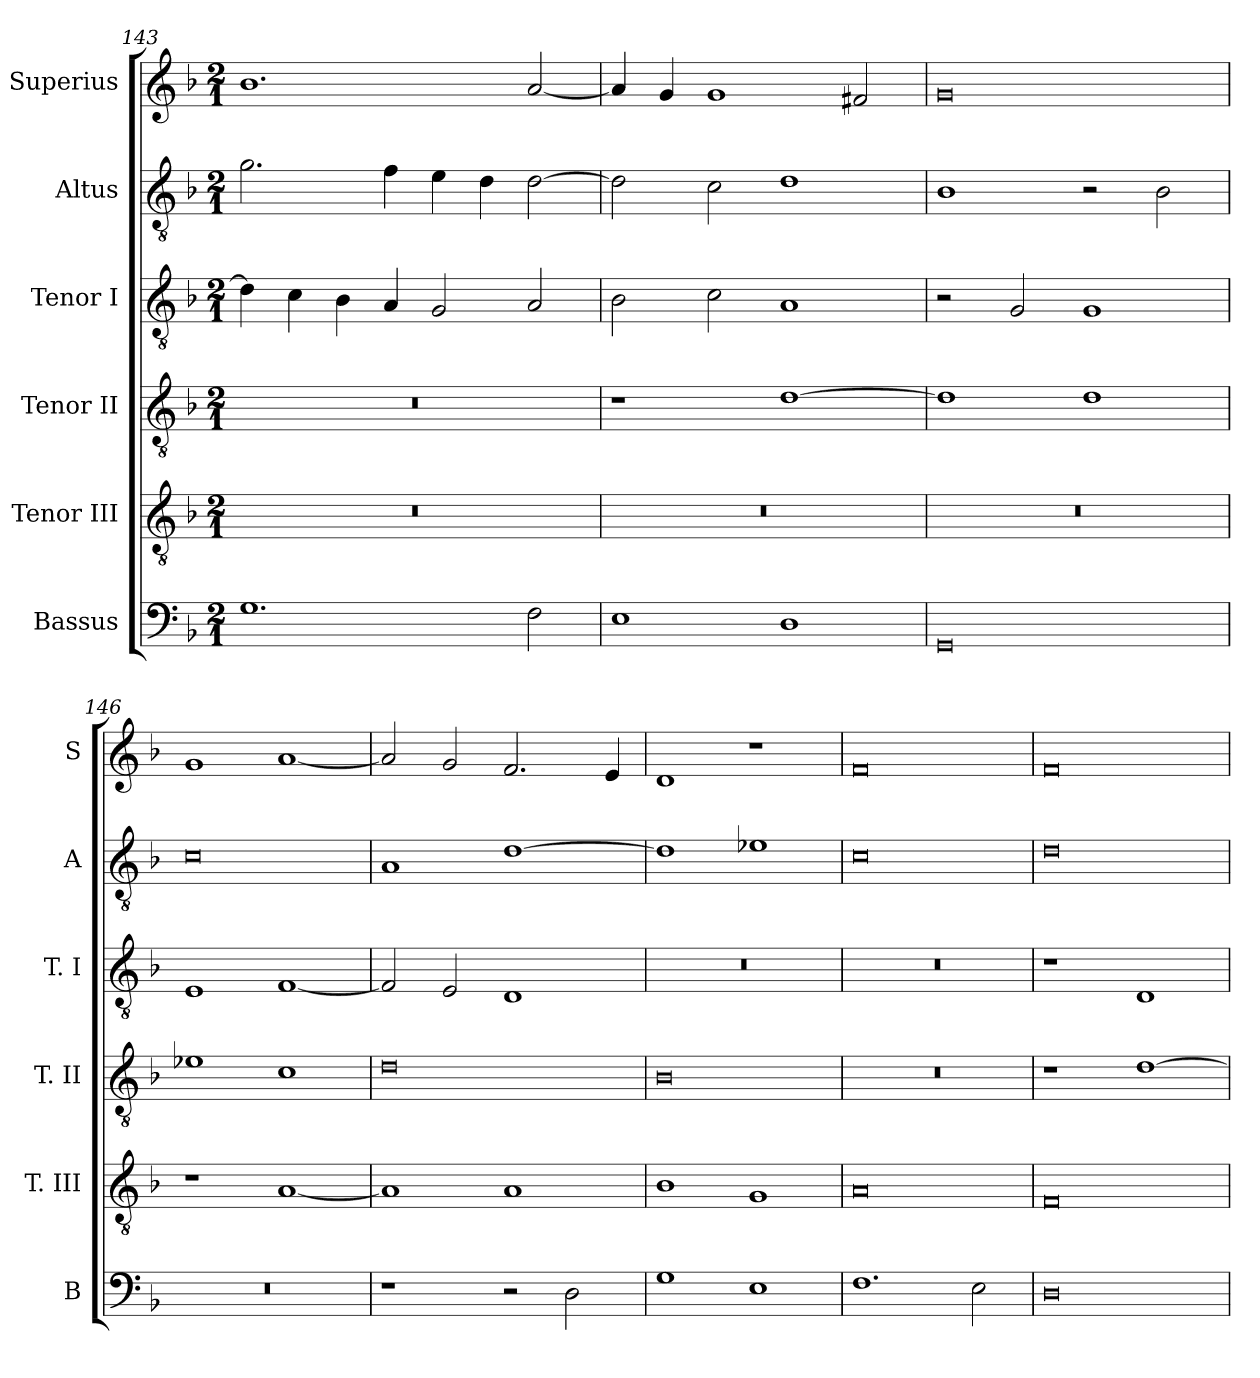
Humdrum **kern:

**kern	**kern	**kern	**kern	**kern	**kern
*part6	*part5	*part4	*part3	*part2	*part1
*staff6	*staff5	*staff4	*staff3	*staff2	*staff1
*I"Bassus	*I"Tenor III	*I"Tenor II	*I"Tenor I	*I"Altus	*I"Superius
*I'B	*I'T. III	*I'T. II	*I'T. I	*I'A	*I'S
*clefF4	*clefGv2	*clefGv2	*clefGv2	*clefGv2	*clefG2
*k[b-]	*k[b-]	*k[b-]	*k[b-]	*k[b-]	*k[b-]
*F:	*F:	*F:	*F:	*F:	*F:
*M2/1	*M2/1	*M2/1	*M2/1	*M2/1	*M2/1
=143	=143	=143	=143	=143	=143
1.G	0r	0r	4d]	2.g	1.b-
.	.	.	4c	.	.
.	.	.	4B-	.	.
.	.	.	4A	4f	.
.	.	.	2G	4e	.
.	.	.	.	4d	.
2F	.	.	2A	[2d	[2a
=144	=144	=144	=144	=144	=144
1E	0r	1r	2B-	2d]	4a]
.	.	.	.	.	4g
.	.	.	2c	2c	1g
1D	.	[1d	1A	1d	.
.	.	.	.	.	2f#X
=145	=145	=145	=145	=145	=145
0GG	0r	1d]	2r	1B-	0g
.	.	.	2G	.	.
.	.	1d	1G	2r	.
.	.	.	.	2B-	.
=146	=146	=146	=146	=146	=146
0r	1r	1e-X	1E	0c	1g
.	[1A	1c	[1F	.	[1a
=147	=147	=147	=147	=147	=147
1r	1A]	0d	2F]	1A	2a]
.	.	.	2E	.	2g
2r	1A	.	1D	[1d	2.f
2D	.	.	.	.	.
.	.	.	.	.	4e
=148	=148	=148	=148	=148	=148
1G	1B-	0B-	0r	1d]	1d
1E	1G	.	.	1e-X	1r
=149	=149	=149	=149	=149	=149
1.F	0A	0r	0r	0c	0f
2E	.	.	.	.	.
=150	=150	=150	=150	=150	=150
0D	0F	1r	1r	0d	0f
.	.	[1d	1D	.	.
=	=	=	=	=	=
*-	*-	*-	*-	*-	*-
